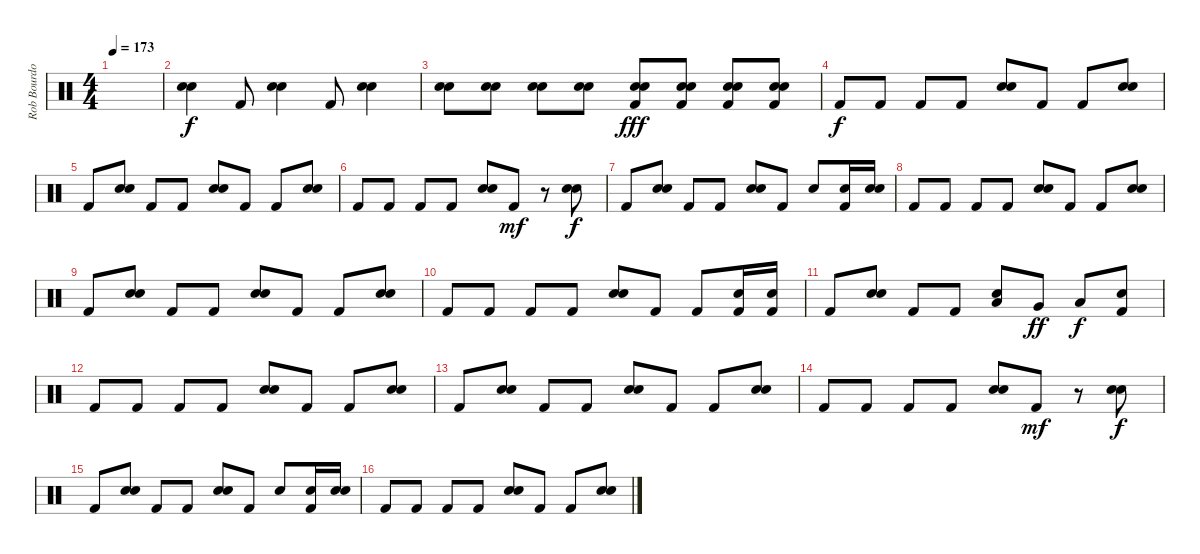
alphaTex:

\track ("Rob Bourdon" "Rob Bourdo") {instrument percussion}
\staff {score}
\articulation defaults
\ts (4 4)
\tempo 173
\clef neutral
\ks c
|
("Snare (hit) 2" "Electric Snare (hit)").4 "Kick (hit) 2".8 ("Snare (hit) 2" "Electric Snare (hit)").4 "Kick (hit) 2".8 ("Snare (hit) 2" "Electric Snare (hit)").4 |
("Snare (hit) 2" "Electric Snare (hit)").8 ("Snare (hit) 2" "Electric Snare (hit)").8 ("Snare (hit) 2" "Electric Snare (hit)").8 ("Snare (hit) 2" "Electric Snare (hit)").8 ("Snare (hit) 2" "Electric Snare (hit)" "Kick (hit) 2").8{dy fff} ("Snare (hit) 2" "Electric Snare (hit)" "Kick (hit) 2").8 ("Snare (hit) 2" "Electric Snare (hit)" "Kick (hit) 2").8 ("Snare (hit) 2" "Electric Snare (hit)" "Kick (hit) 2").8 |
"Kick (hit) 2".8{dy f} "Kick (hit) 2".8 "Kick (hit) 2".8 "Kick (hit) 2".8 ("Snare (hit) 2" "Electric Snare (hit)").8 "Kick (hit) 2".8 "Kick (hit) 2".8 ("Snare (hit) 2" "Electric Snare (hit)").8 |
"Kick (hit) 2".8 ("Snare (hit) 2" "Electric Snare (hit)").8 "Kick (hit) 2".8 "Kick (hit) 2".8 ("Snare (hit) 2" "Electric Snare (hit)").8 "Kick (hit) 2".8 "Kick (hit) 2".8 ("Snare (hit) 2" "Electric Snare (hit)").8 |
"Kick (hit) 2".8 "Kick (hit) 2".8 "Kick (hit) 2".8 "Kick (hit) 2".8 ("Snare (hit) 2" "Electric Snare (hit)").8 "Kick (hit) 2".8{dy mf} r.8 ("Snare (hit) 2" "Electric Snare (hit)").8{dy f} |
"Kick (hit) 2".8 ("Snare (hit) 2" "Electric Snare (hit)").8 "Kick (hit) 2".8 "Kick (hit) 2".8 ("Snare (hit) 2" "Electric Snare (hit)").8 "Kick (hit) 2".8 "Snare (hit) 2".8 ("Kick (hit) 2" "Electric Snare (hit)").16 ("Snare (hit) 2" "Electric Snare (hit)").16 |
"Kick (hit) 2".8 "Kick (hit) 2".8 "Kick (hit) 2".8 "Kick (hit) 2".8 ("Snare (hit) 2" "Electric Snare (hit)").8 "Kick (hit) 2".8 "Kick (hit) 2".8 ("Snare (hit) 2" "Electric Snare (hit)").8 |
"Kick (hit) 2".8 ("Snare (hit) 2" "Electric Snare (hit)").8 "Kick (hit) 2".8 "Kick (hit) 2".8 ("Snare (hit) 2" "Electric Snare (hit)").8 "Kick (hit) 2".8 "Kick (hit) 2".8 ("Snare (hit) 2" "Electric Snare (hit)").8 |
"Kick (hit) 2".8 "Kick (hit) 2".8 "Kick (hit) 2".8 "Kick (hit) 2".8 ("Snare (hit) 2" "Electric Snare (hit)").8 "Kick (hit) 2".8 "Kick (hit) 2".8 ("Kick (hit) 2" "Electric Snare (hit)").16 ("Kick (hit) 2" "Electric Snare (hit)").16 |
"Kick (hit) 2".8 ("Snare (hit) 2" "Electric Snare (hit)").8 "Kick (hit) 2".8 "Kick (hit) 2".8 ("Low Floor Tom (hit)" "Electric Snare (hit)").8 "Very Low Tom (hit)".8{dy ff} "Low Floor Tom (hit)".8{dy f} ("Kick (hit) 2" "Electric Snare (hit)").8 |
"Kick (hit) 2".8 "Kick (hit) 2".8 "Kick (hit) 2".8 "Kick (hit) 2".8 ("Snare (hit) 2" "Electric Snare (hit)").8 "Kick (hit) 2".8 "Kick (hit) 2".8 ("Snare (hit) 2" "Electric Snare (hit)").8 |
"Kick (hit) 2".8 ("Snare (hit) 2" "Electric Snare (hit)").8 "Kick (hit) 2".8 "Kick (hit) 2".8 ("Snare (hit) 2" "Electric Snare (hit)").8 "Kick (hit) 2".8 "Kick (hit) 2".8 ("Snare (hit) 2" "Electric Snare (hit)").8 |
"Kick (hit) 2".8 "Kick (hit) 2".8 "Kick (hit) 2".8 "Kick (hit) 2".8 ("Snare (hit) 2" "Electric Snare (hit)").8 "Kick (hit) 2".8{dy mf} r.8 ("Snare (hit) 2" "Electric Snare (hit)").8{dy f} |
"Kick (hit) 2".8 ("Snare (hit) 2" "Electric Snare (hit)").8 "Kick (hit) 2".8 "Kick (hit) 2".8 ("Snare (hit) 2" "Electric Snare (hit)").8 "Kick (hit) 2".8 "Snare (hit) 2".8 ("Kick (hit) 2" "Electric Snare (hit)").16 ("Snare (hit) 2" "Electric Snare (hit)").16 |
"Kick (hit) 2".8 "Kick (hit) 2".8 "Kick (hit) 2".8 "Kick (hit) 2".8 ("Snare (hit) 2" "Electric Snare (hit)").8 "Kick (hit) 2".8 "Kick (hit) 2".8 ("Snare (hit) 2" "Electric Snare (hit)").8
